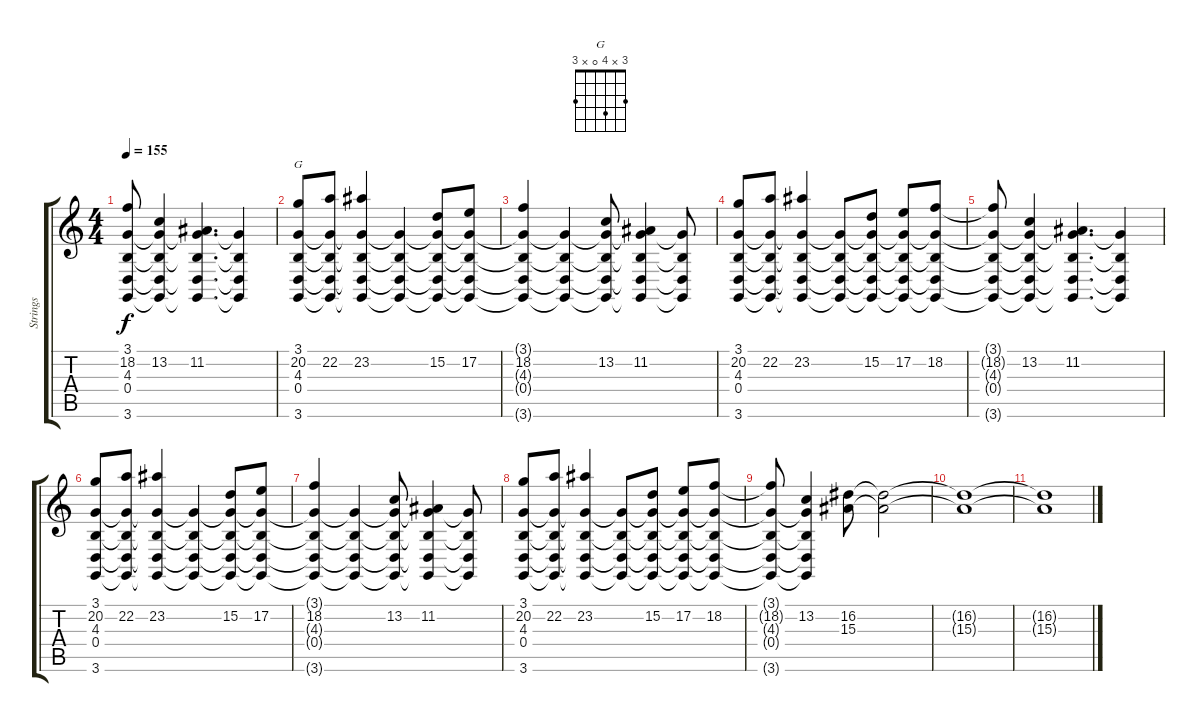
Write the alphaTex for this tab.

\track ("Strings" "Strings") {instrument stringensemble1}
\staff {score tabs}
\tuning (E4 B3 G3 D3 A2 E2) {hide}
\chord ("G" 3 x 4 0 x 3)
\ts (4 4)
\tempo 155
\clef g2
\ks c
(3.1{t} 18.2{t} 4.3{t} 0.4{t} 3.6{t}).8{dy f} (3.1{t} 13.2 4.3{t} 0.4{t} 3.6{t}).4 (3.1{t} 11.2 4.3{t} 0.4{t} 3.6{t}).4{d} (3.1{t} 4.3{t} 0.4{t} 3.6{t}).4 |
(3.1 20.2 4.3 0.4 3.6).8{ch "G"} (3.1{t} 22.2 4.3{t} 0.4{t} 3.6{t}).8 (3.1{t} 23.2 4.3{t} 0.4{t} 3.6{t}).4 (3.1{t} 4.3{t} 0.4{t} 3.6{t}).4 (3.1{t} 15.2 4.3{t} 0.4{t} 3.6{t}).8 (3.1{t} 17.2 4.3{t} 0.4{t} 3.6{t}).8 |
(3.1{t} 18.2 4.3{t} 0.4{t} 3.6{t}).4 (3.1{t} 4.3{t} 0.4{t} 3.6{t}).4 (3.1{t} 13.2 4.3{t} 0.4{t} 3.6{t}).8 (3.1{t} 11.2 4.3{t} 0.4{t} 3.6{t}).4 (3.1{t} 4.3{t} 0.4{t} 3.6{t}).8 |
(3.1 20.2 4.3 0.4 3.6).8 (3.1{t} 22.2 4.3{t} 0.4{t} 3.6{t}).8 (3.1{t} 23.2 4.3{t} 0.4{t} 3.6{t}).4 (3.1{t} 4.3{t} 0.4{t} 3.6{t}).8 (3.1{t} 15.2 4.3{t} 0.4{t} 3.6{t}).8 (3.1{t} 17.2 4.3{t} 0.4{t} 3.6{t}).8 (3.1{t} 18.2 4.3{t} 0.4{t} 3.6{t}).8 |
(3.1{t} 18.2{t} 4.3{t} 0.4{t} 3.6{t}).8 (3.1{t} 13.2 4.3{t} 0.4{t} 3.6{t}).4 (3.1{t} 11.2 4.3{t} 0.4{t} 3.6{t}).4{d} (3.1{t} 4.3{t} 0.4{t} 3.6{t}).4 |
(3.1 20.2 4.3 0.4 3.6).8 (3.1{t} 22.2 4.3{t} 0.4{t} 3.6{t}).8 (3.1{t} 23.2 4.3{t} 0.4{t} 3.6{t}).4 (3.1{t} 4.3{t} 0.4{t} 3.6{t}).4 (3.1{t} 15.2 4.3{t} 0.4{t} 3.6{t}).8 (3.1{t} 17.2 4.3{t} 0.4{t} 3.6{t}).8 |
(3.1{t} 18.2 4.3{t} 0.4{t} 3.6{t}).4 (3.1{t} 4.3{t} 0.4{t} 3.6{t}).4 (3.1{t} 13.2 4.3{t} 0.4{t} 3.6{t}).8 (3.1{t} 11.2 4.3{t} 0.4{t} 3.6{t}).4 (3.1{t} 4.3{t} 0.4{t} 3.6{t}).8 |
(3.1 20.2 4.3 0.4 3.6).8 (3.1{t} 22.2 4.3{t} 0.4{t} 3.6{t}).8 (3.1{t} 23.2 4.3{t} 0.4{t} 3.6{t}).4 (3.1{t} 4.3{t} 0.4{t} 3.6{t}).8 (3.1{t} 15.2 4.3{t} 0.4{t} 3.6{t}).8 (3.1{t} 17.2 4.3{t} 0.4{t} 3.6{t}).8 (3.1{t} 18.2 4.3{t} 0.4{t} 3.6{t}).8 |
(3.1{t} 18.2{t} 4.3{t} 0.4{t} 3.6{t}).8 (3.1{t} 13.2 4.3{t} 0.4{t} 3.6{t}).4 (16.2 15.3).8 (16.2{t} 15.3{t}).2 |
(16.2{t} 15.3{t}).1 |
(16.2{t} 15.3{t}).1
